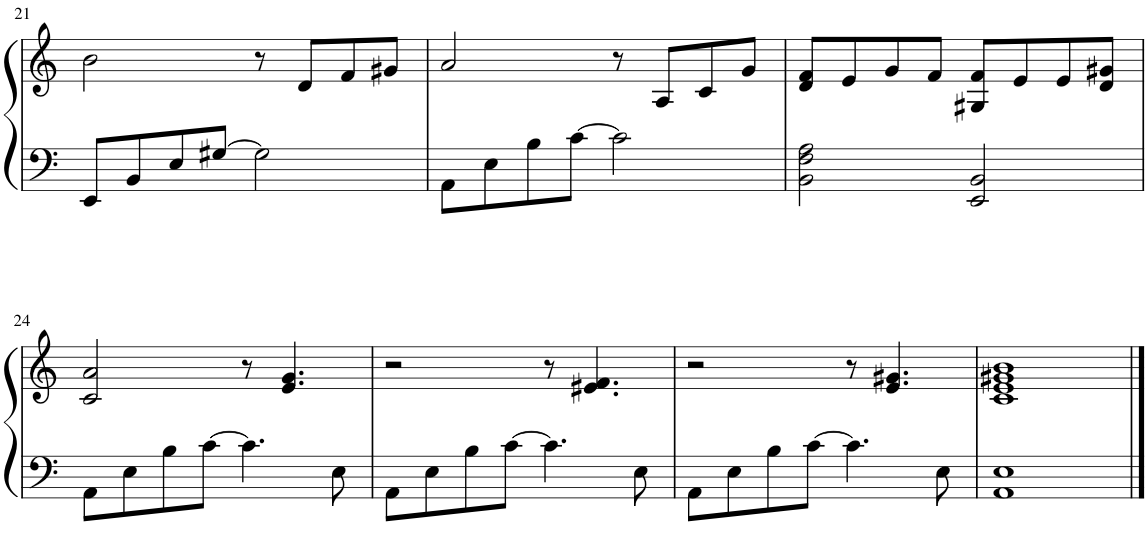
**kern	**kern
*part1	*part1
*staff2	*staff1
*I"Piano	*
*I'Pno.	*
!!LO:PB:g=z
*clefF4	*clefG2
*k[]	*k[]
*M4/4	*M4/4
=21	=21
8EE/L	2b\
8BB/	.
8E/	.
[8G#X/J	.
2G#\]	8r
.	8d/L
.	8f/
.	8g#X/J
=22	=22
8AA\L	2a/
8E\	.
8B\	.
[8c\J	.
2c\]	8r
.	8A/L
.	8c/
.	8g/J
=23	=23
2BB\ 2F\ 2A\	8d/ 8f/L
.	8e/
.	8g/
.	8f/J
2EE/ 2BB/	8G#X/ 8f/L
.	8e/
.	8e/
.	8d/ 8g#X/J
!!LO:LB:g=z
=24	=24
8AA\L	2c/ 2a/
8E\	.
8B\	.
[8c\J	.
4.c\]	8r
.	4.e/ 4.g/
8E\	.
=25	=25
8AA\L	2r
8E\	.
8B\	.
[8c\J	.
4.c\]	8r
.	4.e#X/ 4.f/
8E\	.
=26	=26
8AA\L	2r
8E\	.
8B\	.
[8c\J	.
4.c\]	8r
.	4.e/ 4.g#X/
8E\	.
=27	=27
1AA 1E	1c 1e 1g#X 1b
==	==
*-	*-
